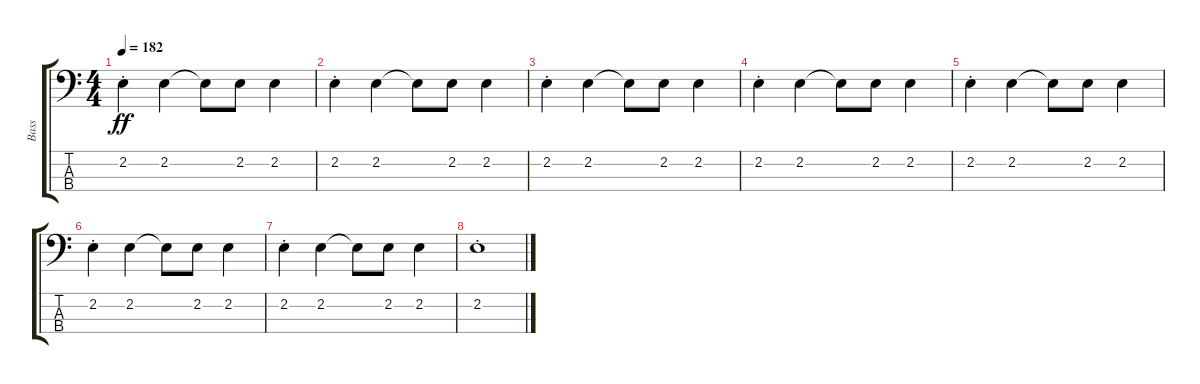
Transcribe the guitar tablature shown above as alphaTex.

\track ("Bass" "Bass") {instrument acousticbass}
\staff {score tabs}
\tuning (G2 D2 A1 E1) {hide}
\ts (4 4)
\tempo 182
\clef f4
\ks c
2.2{st}.4{dy ff} 2.2.4 2.2{t}.8 2.2.8 2.2.4 |
2.2{st}.4 2.2.4 2.2{t}.8 2.2.8 2.2.4 |
2.2{st}.4 2.2.4 2.2{t}.8 2.2.8 2.2.4 |
2.2{st}.4 2.2.4 2.2{t}.8 2.2.8 2.2.4 |
2.2{st}.4 2.2.4 2.2{t}.8 2.2.8 2.2.4 |
2.2{st}.4 2.2.4 2.2{t}.8 2.2.8 2.2.4 |
2.2{st}.4 2.2.4 2.2{t}.8 2.2.8 2.2.4 |
2.2{st}.1
